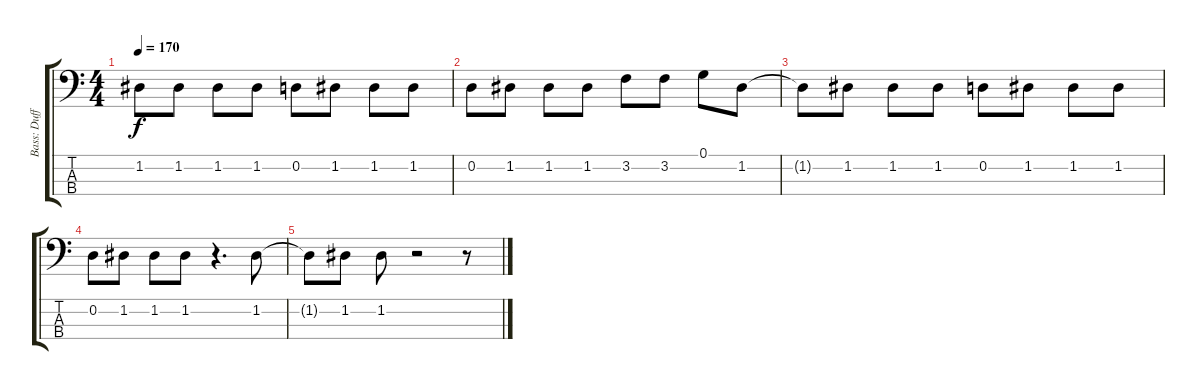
\track ("Bass: Duff" "Bass: Duff") {instrument electricbassfinger}
\staff {score tabs}
\tuning (G2 D2 A1 E1) {hide}
\ts (4 4)
\tempo 170
\clef f4
\ks c
1.2{t}.8{dy f} 1.2.8 1.2.8 1.2.8 0.2.8 1.2.8 1.2.8 1.2.8 |
0.2.8 1.2.8 1.2.8 1.2.8 3.2.8 3.2.8 0.1.8 1.2.8 |
1.2{t}.8 1.2.8 1.2.8 1.2.8 0.2.8 1.2.8 1.2.8 1.2.8 |
0.2.8 1.2.8 1.2.8 1.2.8 r.4{d} 1.2.8 |
1.2{t}.8 1.2.8 1.2.8 r.2 r.8
